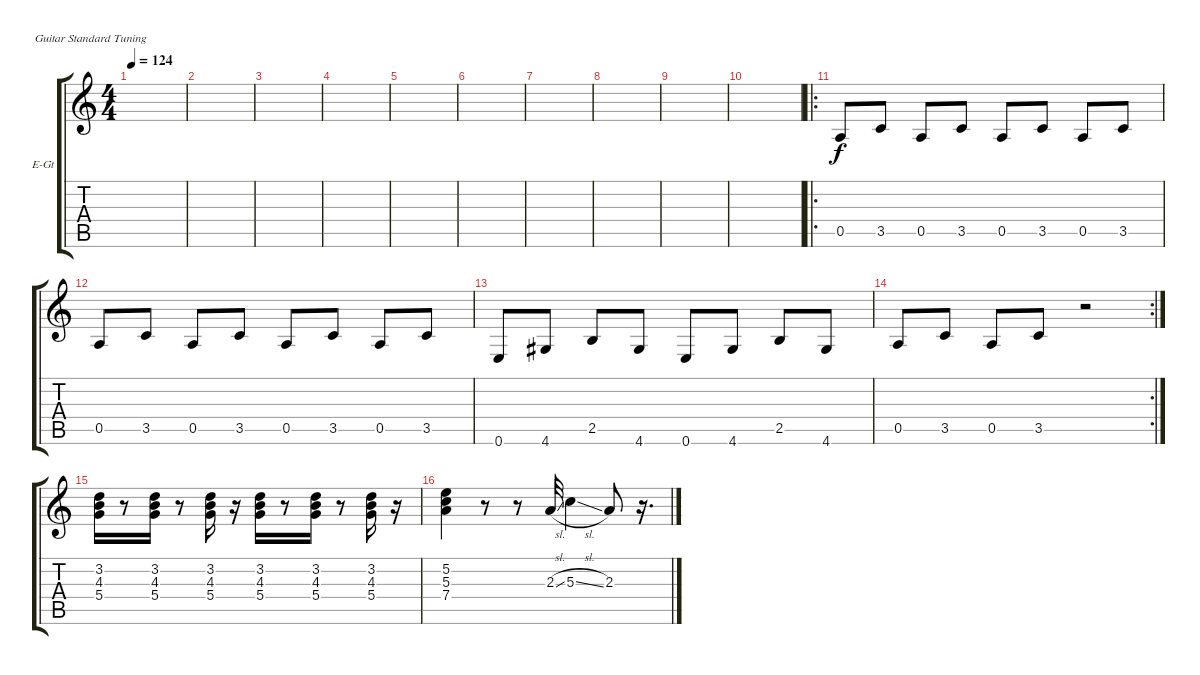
\defaultSystemsLayout 4
\bracketExtendMode groupsimilarinstruments
\firstSystemTrackNameOrientation horizontal
\otherSystemsTrackNameOrientation horizontal
\track ("Electric Guitar" "E-Gt") {instrument overdrivenguitar}
\staff {score tabs}
\tuning (E4 B3 G3 D3 A2 E2)
\ts (4 4)
\tempo 124
\clef g2
\scale
0.485477
\ks c
|
|
\scale
0.257261 |
\scale
0.257261 |
\scale
0.333333 |
\scale
0.333333 |
\scale
0.333333 |
\scale
0.333333 |
\scale
0.333333 |
\scale
0.333333 |
\ro
0.5.8 3.5.8 0.5.8 3.5.8 0.5.8 3.5.8 0.5.8 3.5.8 |
0.5.8 3.5.8 0.5.8 3.5.8 0.5.8 3.5.8 0.5.8 3.5.8 |
0.6.8 4.6.8 2.5.8 4.6.8 0.6.8 4.6.8 2.5.8 4.6.8 |
\rc 2
0.5.8 3.5.8 0.5.8 3.5.8 r.2 |
(5.4 4.3 3.2).16 r.8 (5.4 4.3 3.2).16 r.8 (5.4 4.3 3.2).16 r.16 (5.4 4.3 3.2).16 r.8 (5.4 4.3 3.2).16 r.8 (5.4 4.3 3.2).16 r.16 |
(7.4 5.3 5.2).4 r.8 r.8 2.3{sl}.32 5.3{sl}.4 2.3.8 r.16{d}
